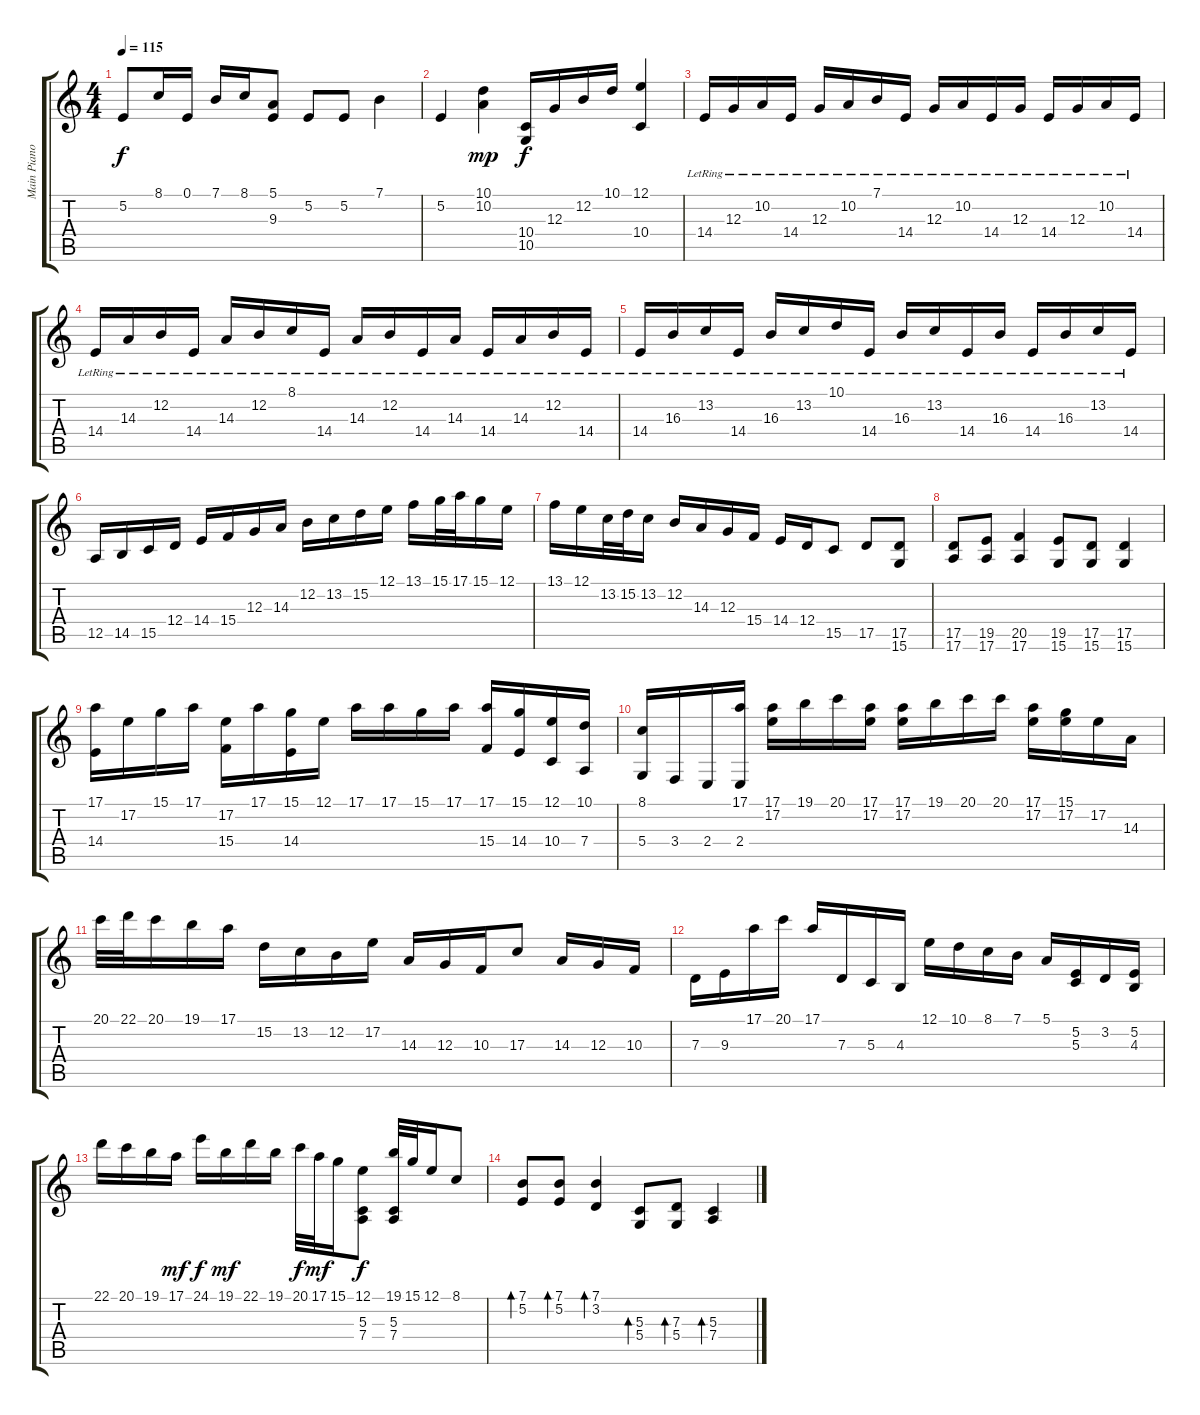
\track ("Main Piano" "Main Piano") {instrument acousticgrandpiano}
\staff {score tabs}
\tuning (E4 B3 G3 D3 A2 E2) {hide}
\ts (4 4)
\tempo 115
\clef g2
\ks c
5.2{t}.8{dy f} 8.1.16 0.1.16 7.1.16 8.1.16 (5.1 9.3).8 5.2.8 5.2.8 7.1.4 |
5.2.4 (10.1 10.2).4{dy mp} (10.4 10.5).16{dy f} 12.3.16 12.2.16 10.1.16 (12.1 10.4).4 |
14.4{lr}.16 12.3{lr}.16 10.2{lr}.16 14.4{lr}.16 12.3{lr}.16 10.2{lr}.16 7.1{lr}.16 14.4{lr}.16 12.3{lr}.16 10.2{lr}.16 14.4{lr}.16 12.3{lr}.16 14.4{lr}.16 12.3{lr}.16 10.2{lr}.16 14.4{lr}.16 |
14.4{lr}.16 14.3{lr}.16 12.2{lr}.16 14.4{lr}.16 14.3{lr}.16 12.2{lr}.16 8.1{lr}.16 14.4{lr}.16 14.3{lr}.16 12.2{lr}.16 14.4{lr}.16 14.3{lr}.16 14.4{lr}.16 14.3{lr}.16 12.2{lr}.16 14.4{lr}.16 |
14.4{lr}.16 16.3{lr}.16 13.2{lr}.16 14.4{lr}.16 16.3{lr}.16 13.2{lr}.16 10.1{lr}.16 14.4{lr}.16 16.3{lr}.16 13.2{lr}.16 14.4{lr}.16 16.3{lr}.16 14.4{lr}.16 16.3{lr}.16 13.2{lr}.16 14.4{lr}.16 |
12.5.16 14.5.16 15.5.16 12.4.16 14.4.16 15.4.16 12.3.16 14.3.16 12.2.16 13.2.16 15.2.16 12.1.16 13.1.16 15.1.32 17.1.32 15.1.16 12.1.16 |
13.1.16 12.1.16 13.2.32 15.2.32 13.2.16 12.2.16 14.3.16 12.3.16 15.4.16 14.4.16 12.4.16 15.5.8 17.5.8 (17.5 15.6).8 |
(17.5 17.6).8 (19.5 17.6).8 (20.5 17.6).4 (19.5 15.6).8 (17.5 15.6).8 (17.5 15.6).4 |
(17.1 14.4).16 17.2.16 15.1.16 17.1.16 (17.2 15.4).16 17.1.16 (15.1 14.4).16 12.1.16 17.1.16 17.1.16 15.1.16 17.1.16 (17.1 15.4).16 (15.1 14.4).16 (12.1 10.4).16 (10.1 7.4).16 |
(8.1 5.4).16 3.4.16 2.4.16 (17.1 2.4).16 (17.1 17.2).16 19.1.16 20.1.16 (17.1 17.2).16 (17.1 17.2).16 19.1.16 20.1.16 20.1.16 (17.1 17.2).16 (15.1 17.2).16 17.2.16 14.3.16 |
20.1.32 22.1.32 20.1.16 19.1.16 17.1.16 15.2.16 13.2.16 12.2.16 17.2.16 14.3.16 12.3.16 10.3.16 17.3.8 14.3.16 12.3.16 10.3.16 |
7.3.16 9.3.16 17.1.16 20.1.16 17.1.16 7.3.16 5.3.16 4.3.16 12.1.16 10.1.16 8.1.16 7.1.16 5.1.16 (5.2 5.3).16 3.2.16 (5.2 4.3).16 |
22.1.16 20.1.16 19.1.16 17.1.16{dy mf} 24.1.16{dy f} 19.1.16{dy mf} 22.1.16 19.1.16 20.1.32{dy f} 17.1.32{dy mf} 15.1.16 (12.1 5.3 7.4).8{dy f} (19.1 5.3 7.4).32 15.1.32 12.1.16 8.1.8 |
(7.1 5.2).8{bd 120} (7.1 5.2).8{bd 120} (7.1 3.2).4{bd 120} (5.3 5.4).8{bd 120} (7.3 5.4).8{bd 120} (5.3 7.4).4{bd 120}
